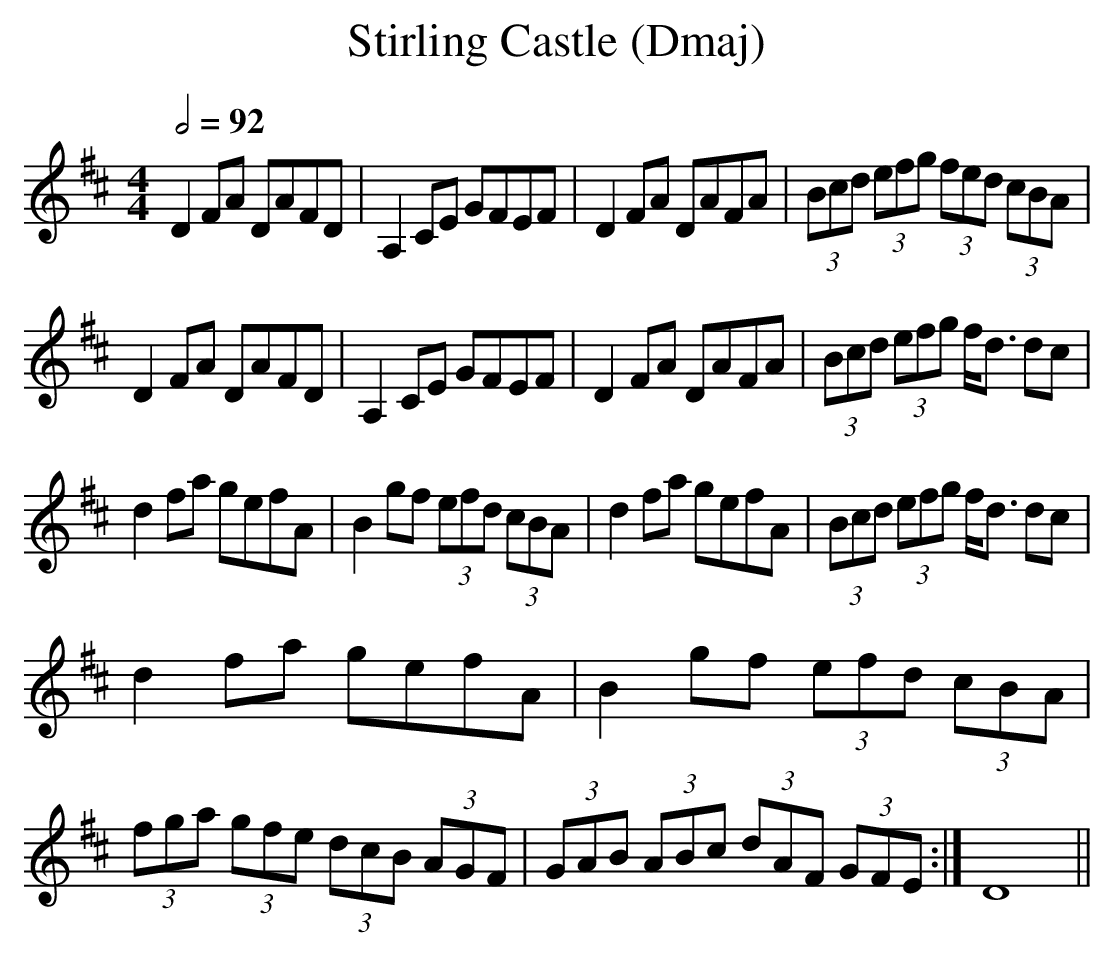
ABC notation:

X:1
T:Stirling Castle (Dmaj) %1
Q:1/2=92
M:4/4
L:1/8
K:Dmaj
D2FA DAFD|A,2CE GFEF|D2FA DAFA|(3Bcd (3efg (3fed (3cBA|
D2FA DAFD|A,2CE GFEF|D2FA DAFA|(3Bcd (3efg f<d dc|
d2fa gefA|B2gf (3efd (3cBA|d2fa gefA|(3Bcd (3efg f<d dc|
d2fa gefA|B2gf (3efd (3cBA|(3fga (3gfe (3dcB (3AGF|(3GAB (3ABc (3dAF (3GFE:|D8||
